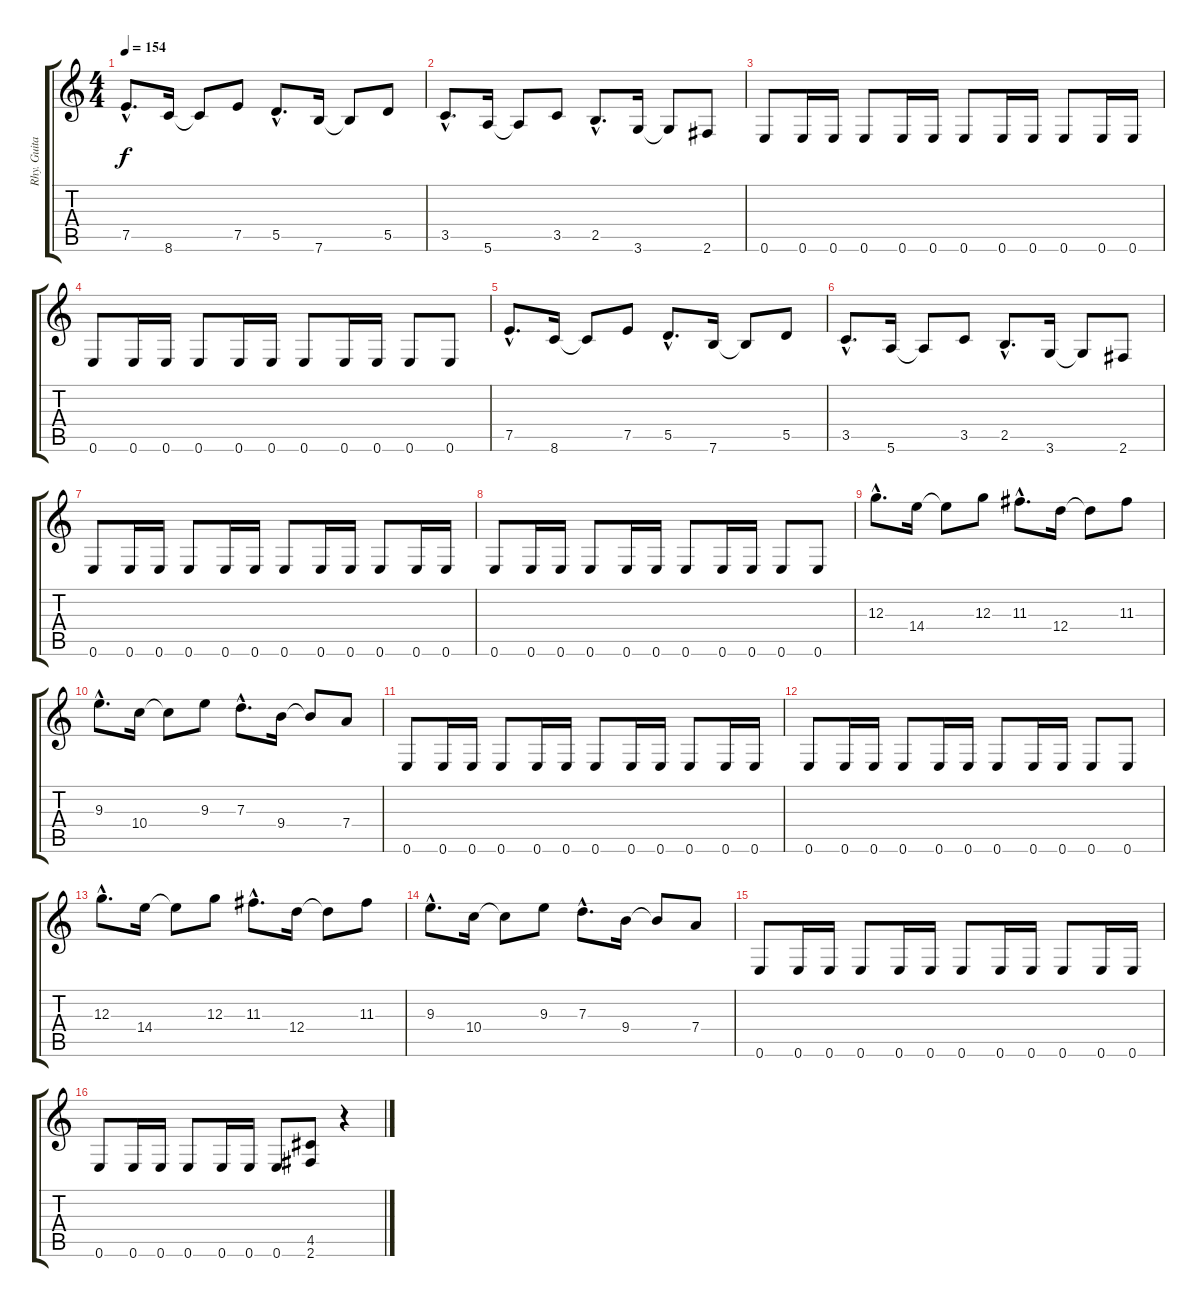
\track ("Rhy. Guitar 2" "Rhy. Guita") {instrument distortionguitar}
\staff {score tabs}
\tuning (E4 B3 G3 D3 A2 E2) {hide}
\ts (4 4)
\tempo 154
\clef g2
\ks c
7.5{hac}.8{d dy f} 8.6.16 8.6{t}.8 7.5.8 5.5{hac}.8{d} 7.6.16 7.6{t}.8 5.5.8 |
3.5{hac}.8{d} 5.6.16 5.6{t}.8 3.5.8 2.5{hac}.8{d} 3.6.16 3.6{t}.8 2.6.8 |
0.6.8 0.6.16 0.6.16 0.6.8 0.6.16 0.6.16 0.6.8 0.6.16 0.6.16 0.6.8 0.6.16 0.6.16 |
0.6.8 0.6.16 0.6.16 0.6.8 0.6.16 0.6.16 0.6.8 0.6.16 0.6.16 0.6.8 0.6.8 |
7.5{hac}.8{d} 8.6.16 8.6{t}.8 7.5.8 5.5{hac}.8{d} 7.6.16 7.6{t}.8 5.5.8 |
3.5{hac}.8{d} 5.6.16 5.6{t}.8 3.5.8 2.5{hac}.8{d} 3.6.16 3.6{t}.8 2.6.8 |
0.6.8 0.6.16 0.6.16 0.6.8 0.6.16 0.6.16 0.6.8 0.6.16 0.6.16 0.6.8 0.6.16 0.6.16 |
0.6.8 0.6.16 0.6.16 0.6.8 0.6.16 0.6.16 0.6.8 0.6.16 0.6.16 0.6.8 0.6.8 |
12.3{hac}.8{d} 14.4.16 14.4{t}.8 12.3.8 11.3{hac}.8{d} 12.4.16 12.4{t}.8 11.3.8 |
9.3{hac}.8{d} 10.4.16 10.4{t}.8 9.3.8 7.3{hac}.8{d} 9.4.16 9.4{t}.8 7.4.8 |
0.6.8 0.6.16 0.6.16 0.6.8 0.6.16 0.6.16 0.6.8 0.6.16 0.6.16 0.6.8 0.6.16 0.6.16 |
0.6.8 0.6.16 0.6.16 0.6.8 0.6.16 0.6.16 0.6.8 0.6.16 0.6.16 0.6.8 0.6.8 |
12.3{hac}.8{d} 14.4.16 14.4{t}.8 12.3.8 11.3{hac}.8{d} 12.4.16 12.4{t}.8 11.3.8 |
9.3{hac}.8{d} 10.4.16 10.4{t}.8 9.3.8 7.3{hac}.8{d} 9.4.16 9.4{t}.8 7.4.8 |
0.6.8 0.6.16 0.6.16 0.6.8 0.6.16 0.6.16 0.6.8 0.6.16 0.6.16 0.6.8 0.6.16 0.6.16 |
0.6.8 0.6.16 0.6.16 0.6.8 0.6.16 0.6.16 0.6.8 (4.5 2.6).8 r.4
